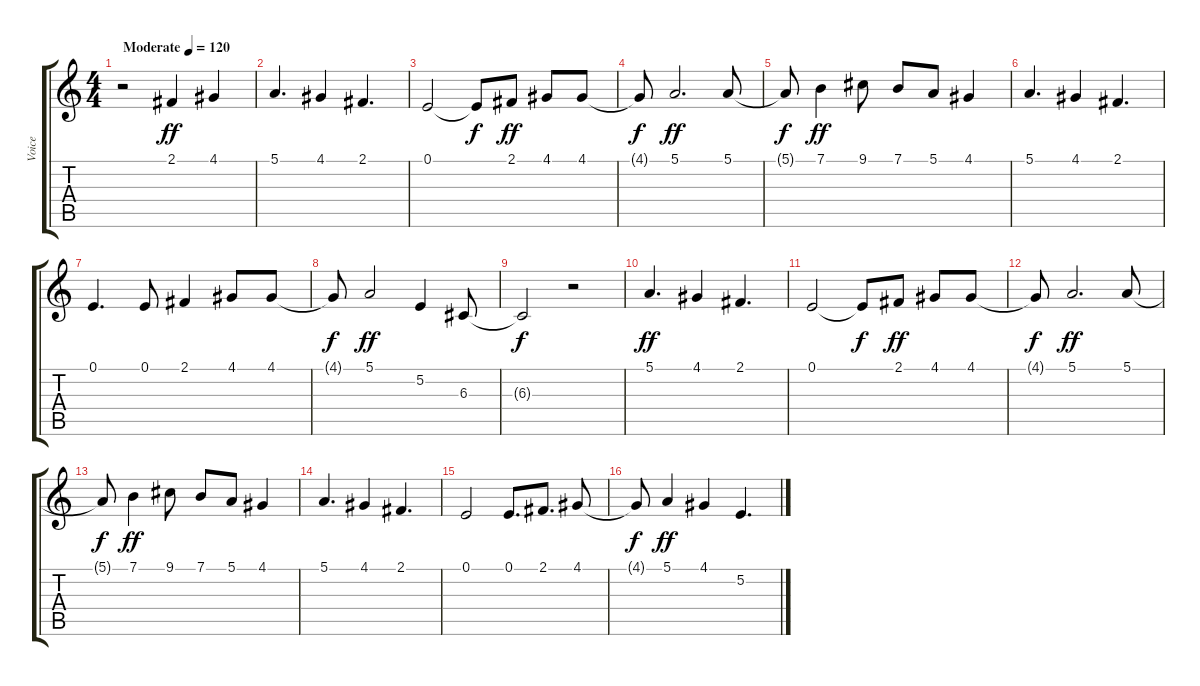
\track ("Voice" "Voice") {instrument stringensemble1}
\staff {score tabs}
\tuning (E4 B3 G3 D3 A2 E2) {hide}
\ts (4 4)
\tempo (120 "Moderate")
\clef g2
\ks c
r.2{dy ff instrument stringensemble1} 2.1.4 4.1.4 |
5.1.4{d} 4.1.4 2.1.4{d} |
0.1.2 0.1{t}.8{dy f} 2.1.8{dy ff} 4.1.8 4.1.8 |
4.1{t}.8{dy f} 5.1.2{d dy ff} 5.1.8 |
5.1{t}.8{dy f} 7.1.4{dy ff} 9.1.8 7.1.8 5.1.8 4.1.4 |
5.1.4{d} 4.1.4 2.1.4{d} |
0.1.4{d} 0.1.8 2.1.4 4.1.8 4.1.8 |
4.1{t}.8{dy f} 5.1.2{dy ff} 5.2.4 6.3.8 |
6.3{t}.2{dy f} r.2 |
5.1.4{d dy ff} 4.1.4 2.1.4{d} |
0.1.2 0.1{t}.8{dy f} 2.1.8{dy ff} 4.1.8 4.1.8 |
4.1{t}.8{dy f} 5.1.2{d dy ff} 5.1.8 |
5.1{t}.8{dy f} 7.1.4{dy ff} 9.1.8 7.1.8 5.1.8 4.1.4 |
5.1.4{d} 4.1.4 2.1.4{d} |
0.1.2 0.1.8{d} 2.1.8{d} 4.1.8 |
4.1{t}.8{dy f} 5.1.4{dy ff} 4.1.4 5.2.4{d}
